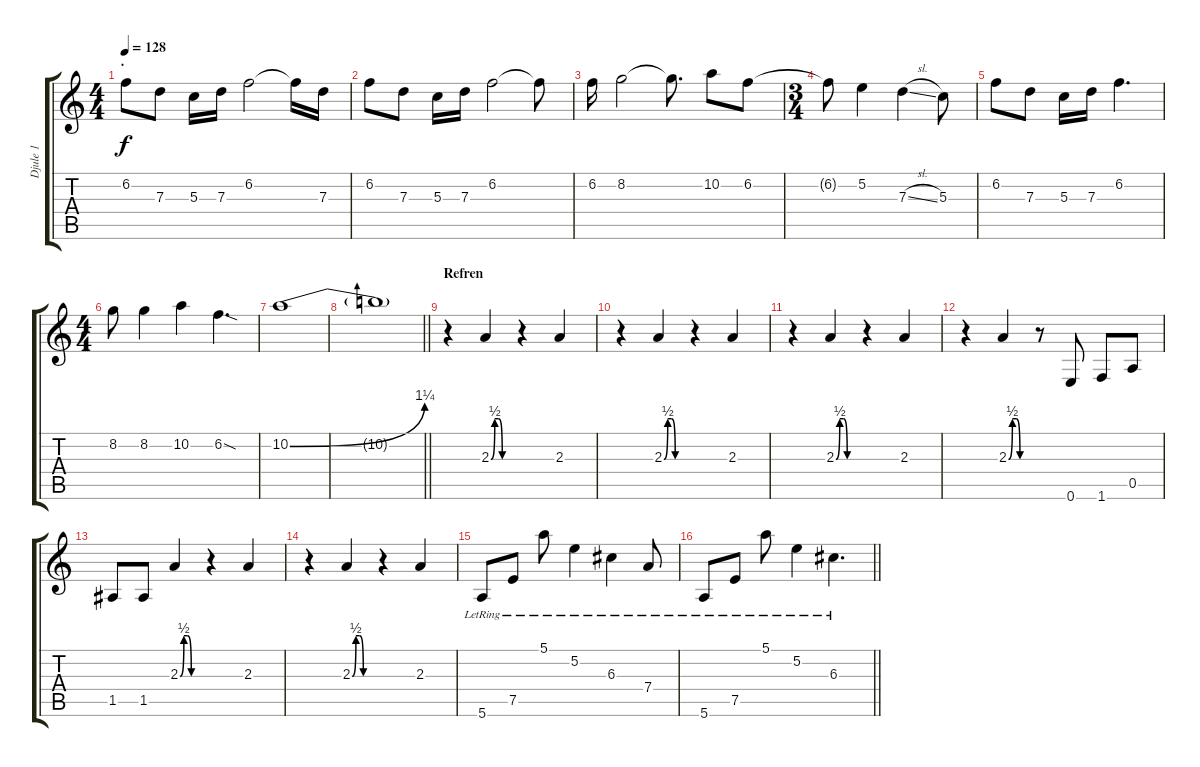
\track ("Djule 1" "Djule 1") {instrument overdrivenguitar}
\staff {score tabs}
\tuning (E4 B3 G3 D3 A2 E2) {hide}
\ts (4 4)
\section ("" ".")
\tempo 128
\clef g2
\ks c
6.2.8{dy f} 7.3.8 5.3.16 7.3.16 6.2.2 6.2{t}.16 7.3.16 |
6.2.8 7.3.8 5.3.16 7.3.16 6.2.2 6.2{t}.8 |
6.2.16 8.2.2 8.2{t}.8{d} 10.2.8 6.2.8 |
\ts (3 4)
6.2{t}.8 5.2.4 7.3{sl}.4 5.3.8 |
6.2.8 7.3.8 5.3.16 7.3.16 6.2.4{d} |
\ts (4 4)
8.2.8 8.2.4 10.2.4 6.2{sod}.4{d} |
10.2{be (bend 0 0 60 5)}.1 |
\barLineRight lightlight
10.2{t}.1 |
\section ("" "Refren")
r.4 2.3{be (custom 0 0 10 2 20 2 30 0 60 0)}.4 r.4 2.3.4 |
r.4 2.3{be (custom 0 0 10 2 20 2 30 0 60 0)}.4 r.4 2.3.4 |
r.4 2.3{be (custom 0 0 10 2 20 2 30 0 60 0)}.4 r.4 2.3.4 |
r.4 2.3{be (custom 0 0 10 2 20 2 30 0 60 0)}.4 r.8 0.6.8 1.6.8 0.5.8 |
1.5.8 1.5.8 2.3{be (custom 0 0 10 2 20 2 30 0 60 0)}.4 r.4 2.3.4 |
r.4 2.3{be (custom 0 0 10 2 20 2 30 0 60 0)}.4 r.4 2.3.4 |
5.6{lr}.8 7.5{lr}.8 5.1{lr}.8 5.2{lr}.4 6.3{lr}.4 7.4{lr}.8 |
\barLineRight lightlight
5.6{lr}.8 7.5{lr}.8 5.1{lr}.8 5.2{lr}.4 6.3{lr}.4{d}
